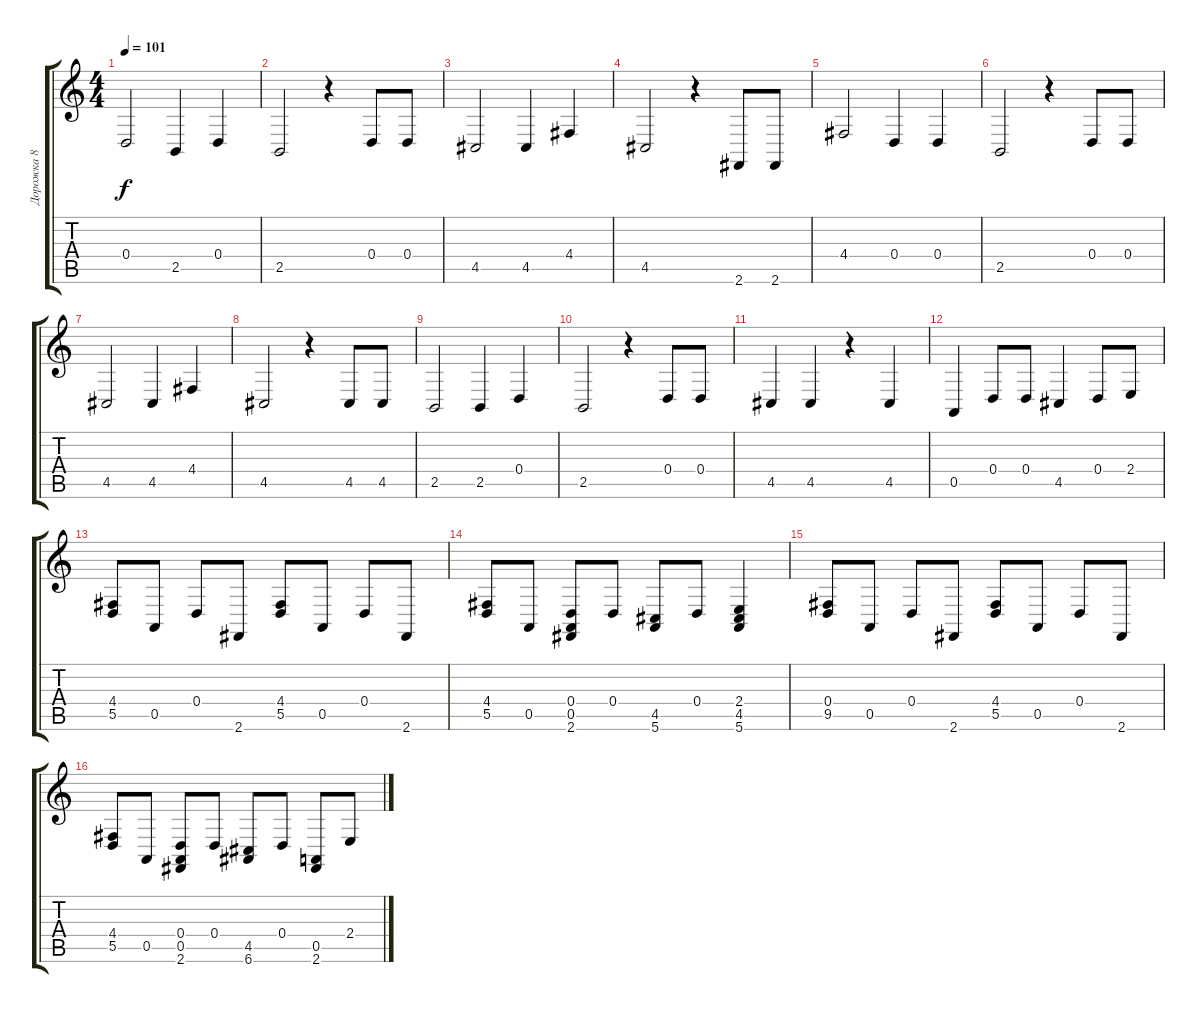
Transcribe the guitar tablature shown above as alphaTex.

\track ("Дорожка 8" "Дорожка 8") {instrument lead8bassandlead}
\staff {score tabs}
\tuning (E4 B3 G3 D3 A2 E2) {hide}
\ts (4 4)
\tempo 101
\clef g2
\ks c
0.4.2{dy f} 2.5.4 0.4.4 |
2.5.2 r.4 0.4.8 0.4.8 |
4.5.2 4.5.4 4.4.4 |
4.5.2 r.4 2.6.8 2.6.8 |
4.4.2 0.4.4 0.4.4 |
2.5.2 r.4 0.4.8 0.4.8 |
4.5.2 4.5.4 4.4.4 |
4.5.2 r.4 4.5.8 4.5.8 |
2.5.2 2.5.4 0.4.4 |
2.5.2 r.4 0.4.8 0.4.8 |
4.5.4 4.5.4 r.4 4.5.4 |
0.5.4 0.4.8 0.4.8 4.5.4 0.4.8 2.4.8 |
(4.4 5.5).8 0.5.8 0.4.8 2.6.8 (4.4 5.5).8 0.5.8 0.4.8 2.6.8 |
(4.4 5.5).8 0.5.8 (0.4 0.5 2.6).8 0.4.8 (4.5 5.6).8 0.4.8 (2.4 4.5 5.6).4 |
(0.4 9.5).8 0.5.8 0.4.8 2.6.8 (4.4 5.5).8 0.5.8 0.4.8 2.6.8 |
(4.4 5.5).8 0.5.8 (0.4 0.5 2.6).8 0.4.8 (4.5 6.6).8 0.4.8 (0.5 2.6).8 2.4.8
